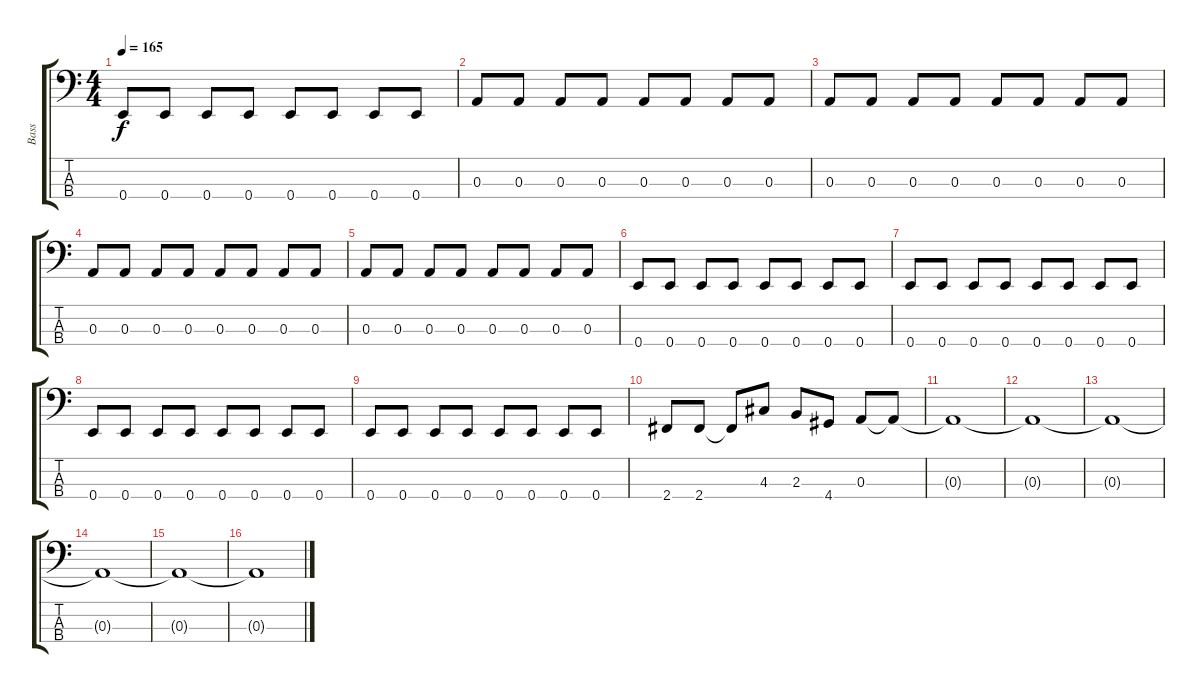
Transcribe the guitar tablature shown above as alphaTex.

\track ("Bass" "Bass") {instrument electricbassfinger}
\staff {score tabs}
\tuning (G2 D2 A1 E1) {hide}
\ts (4 4)
\tempo 165
\clef f4
\ks c
0.4.8{dy f} 0.4.8 0.4.8 0.4.8 0.4.8 0.4.8 0.4.8 0.4.8 |
0.3.8 0.3.8 0.3.8 0.3.8 0.3.8 0.3.8 0.3.8 0.3.8 |
0.3.8 0.3.8 0.3.8 0.3.8 0.3.8 0.3.8 0.3.8 0.3.8 |
0.3.8 0.3.8 0.3.8 0.3.8 0.3.8 0.3.8 0.3.8 0.3.8 |
0.3.8 0.3.8 0.3.8 0.3.8 0.3.8 0.3.8 0.3.8 0.3.8 |
0.4.8 0.4.8 0.4.8 0.4.8 0.4.8 0.4.8 0.4.8 0.4.8 |
0.4.8 0.4.8 0.4.8 0.4.8 0.4.8 0.4.8 0.4.8 0.4.8 |
0.4.8 0.4.8 0.4.8 0.4.8 0.4.8 0.4.8 0.4.8 0.4.8 |
0.4.8 0.4.8 0.4.8 0.4.8 0.4.8 0.4.8 0.4.8 0.4.8 |
2.4.8 2.4.8 2.4{t}.8 4.3.8 2.3.8 4.4.8 0.3.8 0.3{t}.8 |
0.3{t}.1 |
0.3{t}.1 |
0.3{t}.1 |
0.3{t}.1 |
0.3{t}.1 |
0.3{t}.1
